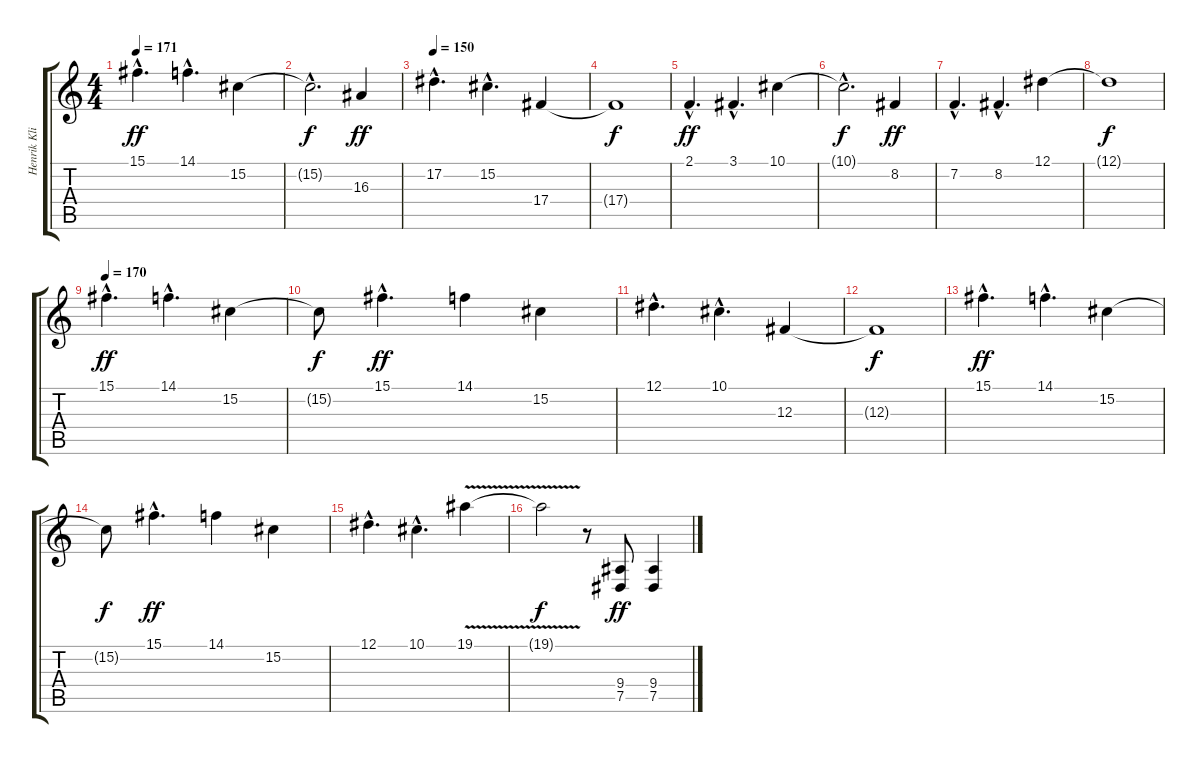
\track ("Henrik Klingenberg" "Henrik Kli") {instrument harpsichord}
\staff {score tabs}
\tuning (Eb4 Bb3 Gb3 Db3 Ab2 Eb2) {hide}
\ts (4 4)
\tempo 171
\tempo 150
\tempo 171
\clef g2
\ks c
15.1{hac}.4{d dy ff instrument harpsichord} 14.1{hac}.4{d} 15.2.4 |
15.2{hac t}.2{d dy f} 16.3.4{dy ff} |
\tempo 150
17.2{hac}.4{d} 15.2{hac}.4{d} 17.4.4 |
17.4{t}.1{dy f} |
2.1{hac}.4{d dy ff} 3.1{hac}.4{d} 10.1.4 |
10.1{hac t}.2{d dy f} 8.2.4{dy ff} |
7.2{hac}.4{d} 8.2{hac}.4{d} 12.1.4 |
12.1{t}.1{dy f} |
\tempo 170
15.1{hac}.4{d dy ff} 14.1{hac}.4{d} 15.2.4 |
15.2{t}.8{dy f} 15.1{hac}.4{d dy ff} 14.1.4 15.2.4 |
12.1{hac}.4{d} 10.1{hac}.4{d} 12.3.4 |
12.3{t}.1{dy f} |
15.1{hac}.4{d dy ff} 14.1{hac}.4{d} 15.2.4 |
15.2{t}.8{dy f} 15.1{hac}.4{d dy ff} 14.1.4 15.2.4 |
12.1{hac}.4{d} 10.1{hac}.4{d} 19.1{v}.4 |
19.1{t}.2{dy f} r.8 (9.4 7.5).8{dy ff} (9.4 7.5).4
